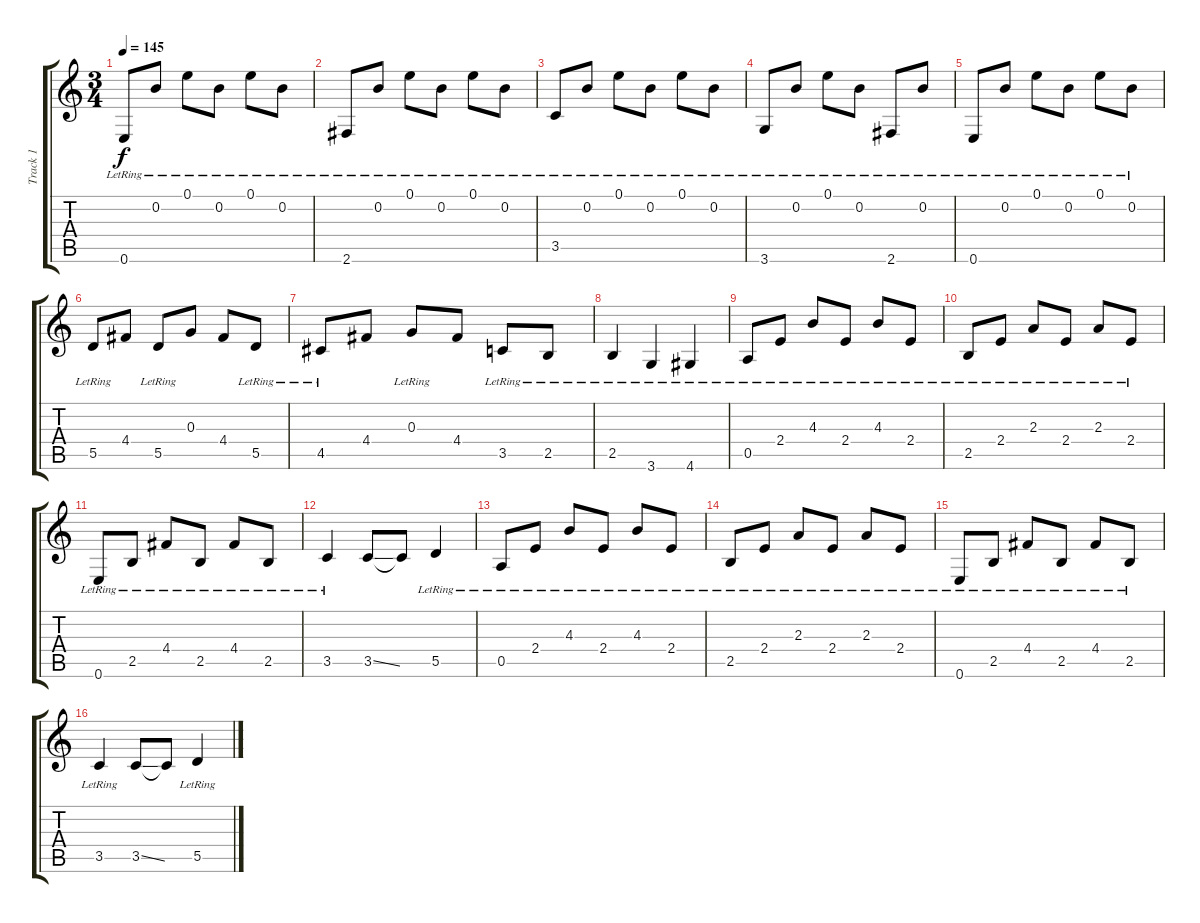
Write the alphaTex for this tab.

\track ("Track 1" "Track 1") {instrument acousticguitarnylon}
\staff {score tabs}
\tuning (E4 B3 G3 D3 A2 E2) {hide}
\ts (3 4)
\tempo 145
\clef g2
\ks c
0.6{lr}.8{dy f} 0.2{lr}.8 0.1{lr}.8 0.2{lr}.8 0.1{lr}.8 0.2{lr}.8 |
2.6{lr}.8 0.2{lr}.8 0.1{lr}.8 0.2{lr}.8 0.1{lr}.8 0.2{lr}.8 |
3.5{lr}.8 0.2{lr}.8 0.1{lr}.8 0.2{lr}.8 0.1{lr}.8 0.2{lr}.8 |
3.6{lr}.8 0.2{lr}.8 0.1{lr}.8 0.2{lr}.8 2.6{lr}.8 0.2{lr}.8 |
0.6{lr}.8 0.2{lr}.8 0.1{lr}.8 0.2{lr}.8 0.1{lr}.8 0.2{lr}.8 |
5.5{lr}.8 4.4.8 5.5{lr}.8 0.3.8 4.4.8 5.5{lr}.8 |
4.5{lr}.8 4.4.8 0.3{lr}.8 4.4.8 3.5{lr}.8 2.5{lr}.8 |
2.5{lr}.4 3.6{lr}.4 4.6{lr}.4 |
0.5{lr}.8 2.4{lr}.8 4.3{lr}.8 2.4{lr}.8 4.3{lr}.8 2.4{lr}.8 |
2.5{lr}.8 2.4{lr}.8 2.3{lr}.8 2.4{lr}.8 2.3{lr}.8 2.4{lr}.8 |
0.6{lr}.8 2.5{lr}.8 4.4{lr}.8 2.5{lr}.8 4.4{lr}.8 2.5{lr}.8 |
3.5{lr}.4 3.5{ss}.8 3.5{t}.8 5.5{lr}.4 |
0.5{lr}.8 2.4{lr}.8 4.3{lr}.8 2.4{lr}.8 4.3{lr}.8 2.4{lr}.8 |
2.5{lr}.8 2.4{lr}.8 2.3{lr}.8 2.4{lr}.8 2.3{lr}.8 2.4{lr}.8 |
0.6{lr}.8 2.5{lr}.8 4.4{lr}.8 2.5{lr}.8 4.4{lr}.8 2.5{lr}.8 |
3.5{lr}.4 3.5{ss}.8 3.5{t}.8 5.5{lr}.4
